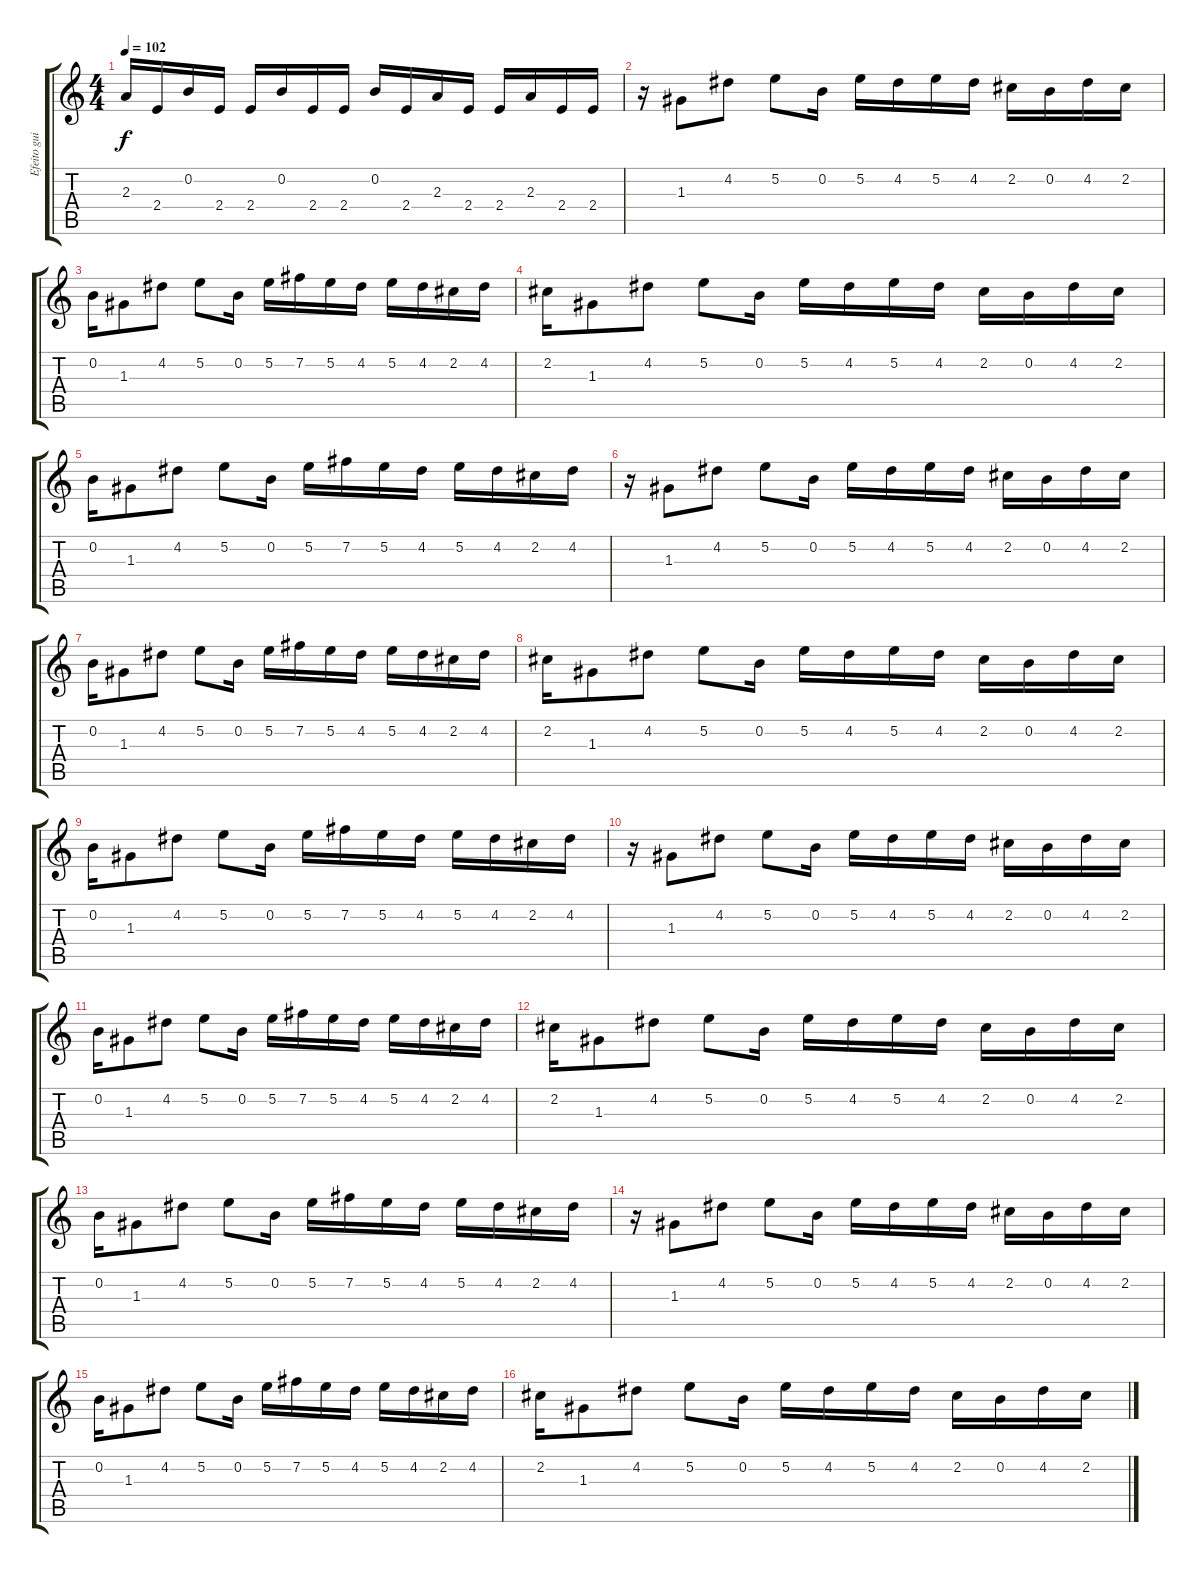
\track ("Efeito guitarra" "Efeito gui") {instrument overdrivenguitar}
\staff {score tabs}
\tuning (E4 B3 G3 D3 A2 E2) {hide}
\ts (4 4)
\tempo 102
\clef g2
\ks c
2.3.16{dy f} 2.4.16 0.2.16 2.4.16 2.4.16 0.2.16 2.4.16 2.4.16 0.2.16 2.4.16 2.3.16 2.4.16 2.4.16 2.3.16 2.4.16 2.4.16 |
r.16 1.3.8 4.2.8 5.2.8 0.2.16 5.2.16 4.2.16 5.2.16 4.2.16 2.2.16 0.2.16 4.2.16 2.2.16 |
0.2.16 1.3.8 4.2.8 5.2.8 0.2.16 5.2.16 7.2.16 5.2.16 4.2.16 5.2.16 4.2.16 2.2.16 4.2.16 |
2.2.16 1.3.8 4.2.8 5.2.8 0.2.16 5.2.16 4.2.16 5.2.16 4.2.16 2.2.16 0.2.16 4.2.16 2.2.16 |
0.2.16 1.3.8 4.2.8 5.2.8 0.2.16 5.2.16 7.2.16 5.2.16 4.2.16 5.2.16 4.2.16 2.2.16 4.2.16 |
r.16 1.3.8 4.2.8 5.2.8 0.2.16 5.2.16 4.2.16 5.2.16 4.2.16 2.2.16 0.2.16 4.2.16 2.2.16 |
0.2.16 1.3.8 4.2.8 5.2.8 0.2.16 5.2.16 7.2.16 5.2.16 4.2.16 5.2.16 4.2.16 2.2.16 4.2.16 |
2.2.16 1.3.8 4.2.8 5.2.8 0.2.16 5.2.16 4.2.16 5.2.16 4.2.16 2.2.16 0.2.16 4.2.16 2.2.16 |
0.2.16 1.3.8 4.2.8 5.2.8 0.2.16 5.2.16 7.2.16 5.2.16 4.2.16 5.2.16 4.2.16 2.2.16 4.2.16 |
r.16 1.3.8 4.2.8 5.2.8 0.2.16 5.2.16 4.2.16 5.2.16 4.2.16 2.2.16 0.2.16 4.2.16 2.2.16 |
0.2.16 1.3.8 4.2.8 5.2.8 0.2.16 5.2.16 7.2.16 5.2.16 4.2.16 5.2.16 4.2.16 2.2.16 4.2.16 |
2.2.16 1.3.8 4.2.8 5.2.8 0.2.16 5.2.16 4.2.16 5.2.16 4.2.16 2.2.16 0.2.16 4.2.16 2.2.16 |
0.2.16 1.3.8 4.2.8 5.2.8 0.2.16 5.2.16 7.2.16 5.2.16 4.2.16 5.2.16 4.2.16 2.2.16 4.2.16 |
r.16 1.3.8 4.2.8 5.2.8 0.2.16 5.2.16 4.2.16 5.2.16 4.2.16 2.2.16 0.2.16 4.2.16 2.2.16 |
0.2.16 1.3.8 4.2.8 5.2.8 0.2.16 5.2.16 7.2.16 5.2.16 4.2.16 5.2.16 4.2.16 2.2.16 4.2.16 |
2.2.16 1.3.8 4.2.8 5.2.8 0.2.16 5.2.16 4.2.16 5.2.16 4.2.16 2.2.16 0.2.16 4.2.16 2.2.16
